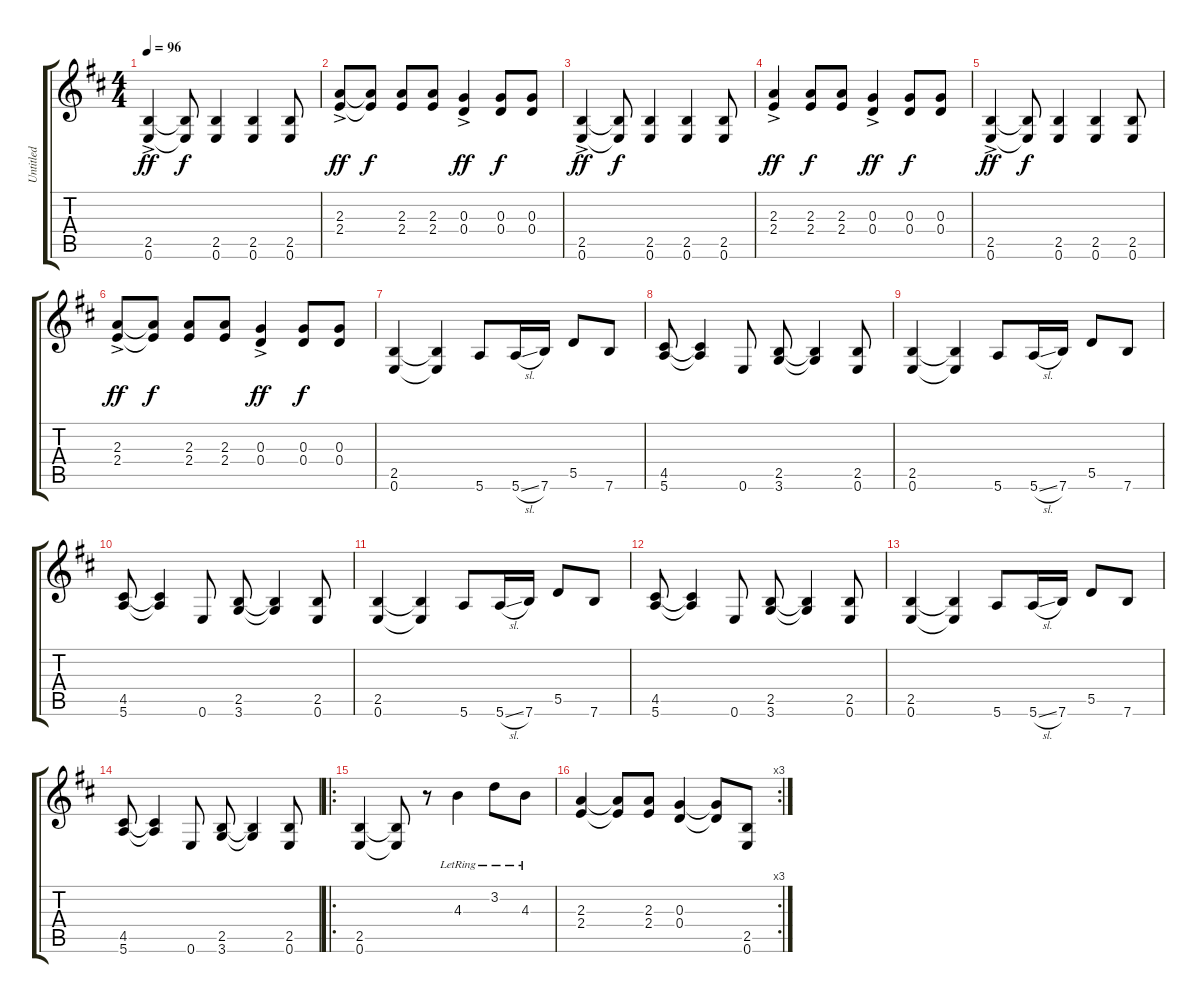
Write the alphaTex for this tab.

\track ("Untitled" "Untitled") {instrument distortionguitar}
\staff {score tabs}
\tuning (E4 B3 G3 D3 A2 E2) {hide}
\ts (4 4)
\tempo 96
\clef g2
\ks d
(2.5{ac} 0.6{ac}).4{dy ff} (2.5{t} 0.6{t}).8{dy f} (2.5 0.6).4 (2.5 0.6).4 (2.5 0.6).8 |
(2.3{ac} 2.4{ac}).8{dy ff} (2.3{t} 2.4{t}).8{dy f} (2.3 2.4).8 (2.3 2.4).8 (0.3{ac} 0.4{ac}).4{dy ff} (0.3 0.4).8{dy f} (0.3 0.4).8 |
(2.5{ac} 0.6{ac}).4{dy ff} (2.5{t} 0.6{t}).8{dy f} (2.5 0.6).4 (2.5 0.6).4 (2.5 0.6).8 |
(2.3{ac} 2.4{ac}).4{dy ff} (2.3 2.4).8{dy f} (2.3 2.4).8 (0.3{ac} 0.4{ac}).4{dy ff} (0.3 0.4).8{dy f} (0.3 0.4).8 |
(2.5{ac} 0.6{ac}).4{dy ff} (2.5{t} 0.6{t}).8{dy f} (2.5 0.6).4 (2.5 0.6).4 (2.5 0.6).8 |
(2.3{ac} 2.4{ac}).8{dy ff} (2.3{t} 2.4{t}).8{dy f} (2.3 2.4).8 (2.3 2.4).8 (0.3{ac} 0.4{ac}).4{dy ff} (0.3 0.4).8{dy f} (0.3 0.4).8 |
(2.5 0.6).4 (2.5{t} 0.6{t}).4 5.6.8 5.6{sl}.16 7.6.16 5.5.8 7.6.8 |
(4.5 5.6).8 (4.5{t} 5.6{t}).4 0.6.8 (2.5 3.6).8 (2.5{t} 3.6{t}).4 (2.5 0.6).8 |
(2.5 0.6).4 (2.5{t} 0.6{t}).4 5.6.8 5.6{sl}.16 7.6.16 5.5.8 7.6.8 |
(4.5 5.6).8 (4.5{t} 5.6{t}).4 0.6.8 (2.5 3.6).8 (2.5{t} 3.6{t}).4 (2.5 0.6).8 |
(2.5 0.6).4 (2.5{t} 0.6{t}).4 5.6.8 5.6{sl}.16 7.6.16 5.5.8 7.6.8 |
(4.5 5.6).8 (4.5{t} 5.6{t}).4 0.6.8 (2.5 3.6).8 (2.5{t} 3.6{t}).4 (2.5 0.6).8 |
(2.5 0.6).4 (2.5{t} 0.6{t}).4 5.6.8 5.6{sl}.16 7.6.16 5.5.8 7.6.8 |
(4.5 5.6).8 (4.5{t} 5.6{t}).4 0.6.8 (2.5 3.6).8 (2.5{t} 3.6{t}).4 (2.5 0.6).8 |
\ro
(2.5 0.6).4 (2.5{t} 0.6{t}).8 r.8 4.3{lr}.4 3.2{lr}.8 4.3{lr}.8 |
\rc 3
(2.3 2.4).4 (2.3{t} 2.4{t}).8 (2.3 2.4).8 (0.3 0.4).4 (0.3{t} 0.4{t}).8 (2.5 0.6).8
